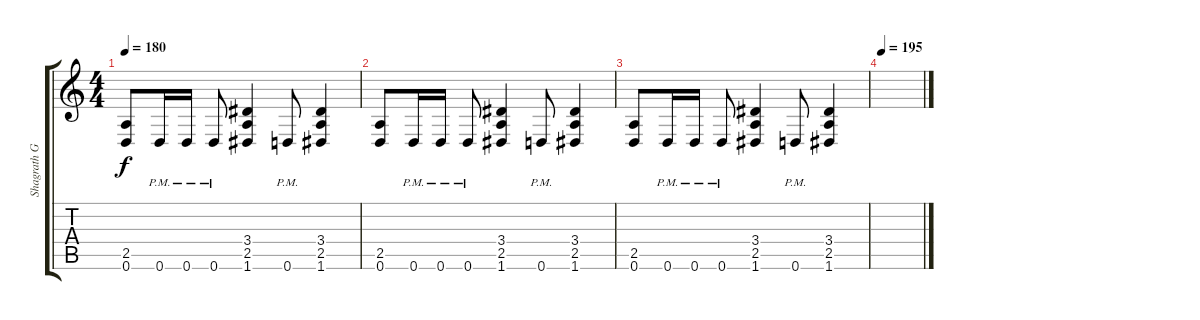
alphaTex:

\track ("Shagrath Guitar" "Shagrath G") {instrument distortionguitar}
\staff {score tabs}
\tuning (D4 A3 F3 C3 G2 D2) {hide}
\ts (4 4)
\tempo 180
\clef g2
\ks c
(2.5 0.6).8{dy f} 0.6{pm}.16 0.6{pm}.16 0.6{pm}.8 (3.4 2.5 1.6).4 0.6{pm}.8 (3.4 2.5 1.6).4 |
(2.5 0.6).8 0.6{pm}.16 0.6{pm}.16 0.6{pm}.8 (3.4 2.5 1.6).4 0.6{pm}.8 (3.4 2.5 1.6).4 |
(2.5 0.6).8 0.6{pm}.16 0.6{pm}.16 0.6{pm}.8 (3.4 2.5 1.6).4 0.6{pm}.8 (3.4 2.5 1.6).4 |
\tempo 195
